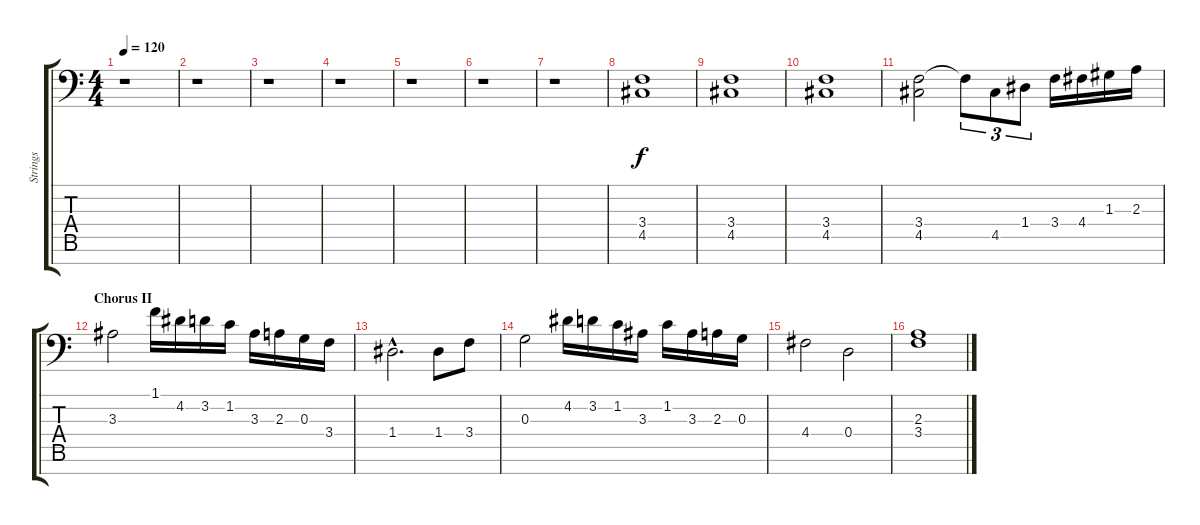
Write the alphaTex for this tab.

\track ("Strings" "Strings") {instrument violin}
\staff {score tabs}
\tuning (E4 B3 G3 D3 A2 E2 A1) {hide}
\ts (4 4)
\tempo 120
\clef f4
\ks c
r.1{dy f} |
r.1 |
r.1 |
r.1 |
r.1 |
r.1 |
r.1 |
(3.4 4.5).1 |
(3.4 4.5).1 |
(3.4 4.5).1 |
(3.4 4.5).2 3.4{t}.8{tu (3 2)} 4.5.8{tu (3 2)} 1.4.8{tu (3 2)} 3.4.16 4.4.16 1.3.16 2.3.16 |
\section ("" "Chorus II")
3.3.2 1.1.16 4.2.16 3.2.16 1.2.16 3.3.16 2.3.16 0.3.16 3.4.16 |
1.4{hac}.2{d} 1.4.8 3.4.8 |
0.3.2 4.2.16 3.2.16 1.2.16 3.3.16 1.2.16 3.3.16 2.3.16 0.3.16 |
4.4.2 0.4.2 |
(2.3 3.4).1
